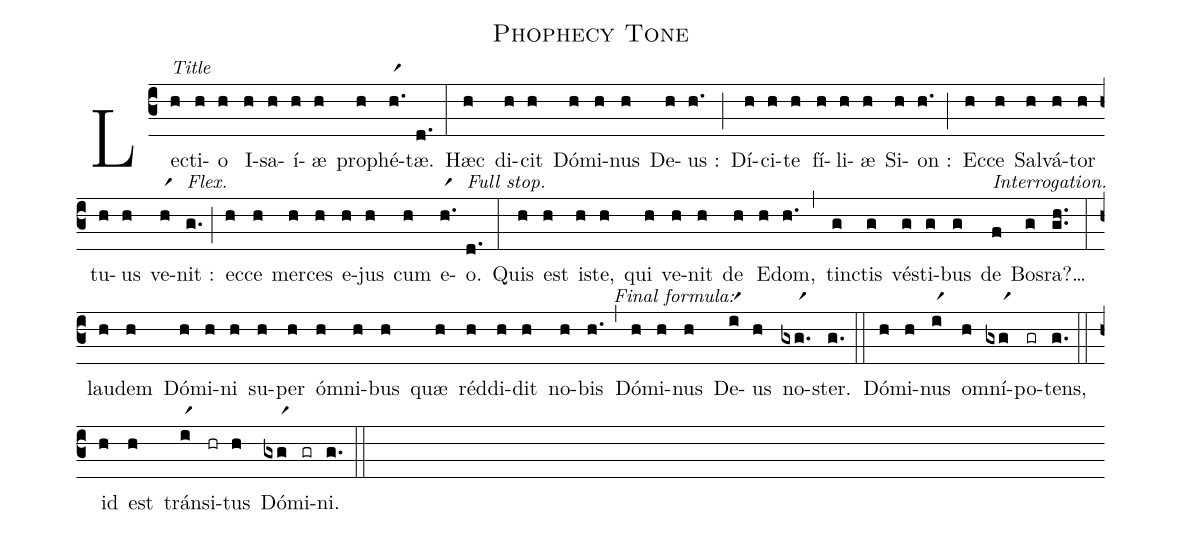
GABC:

name: Phophecy Tone;
%%
(c3)Le<alt>Title</alt>(h)cti(h)o(h) I(h)sa(h)í(h)æ(h) pro(h)phé(h.r1)tæ.(d.) (:)
Hæc(h) di(h)cit(h) Dó(h)mi(h)nus(h) De(h)us~:(h.) (;) Dí(h)ci(h)te(h) fí(h)li(h)æ(h) Si(h)on~:(h.) (;) Ec(h)ce(h) Sal(h)vá(h)tor(h) tu(h)us(h) ve(hr1)nit :<alt>Flex.</alt>(g.) (;) ec(h)ce(h) mer(h)ces(h) e(h)jus(h) cum(h) e(h.r1)o.<alt>Full stop.</alt>(d.) (:) Quis(h) est(h) i(h)ste,(h) qui(h) ve(h)nit(h) de(h) E(h)dom,(h.) (,) tin(g)ctis(g) vé(g)sti(g)bus(g) de<alt>Interrogation.</alt>(f) Bos(g)ra?<v>\dots{}</v>(gh..) (:)

lau(h)dem(h) Dó(h)mi(h)ni(h) su(h)per(h) óm(h)ni(h)bus(h) quæ(h) réd(h)di(h)dit(h) no(h)bis(h.) (,) Dó<alt>\hspace{-1em}Final formula:</alt>(h)mi(h)nus(h) De(ir1)us(h) no(gxg.r1)ster.(g.) (::)

Dó(h)mi(h)nus(ir1) om(h)ní(gxgr1)po(gr)tens,(g.) (::)

id(h) est(h) tráns(ir1)i(hr)tus(h) Dó(gxgr1)mi(gr)ni.(g.) (::)
